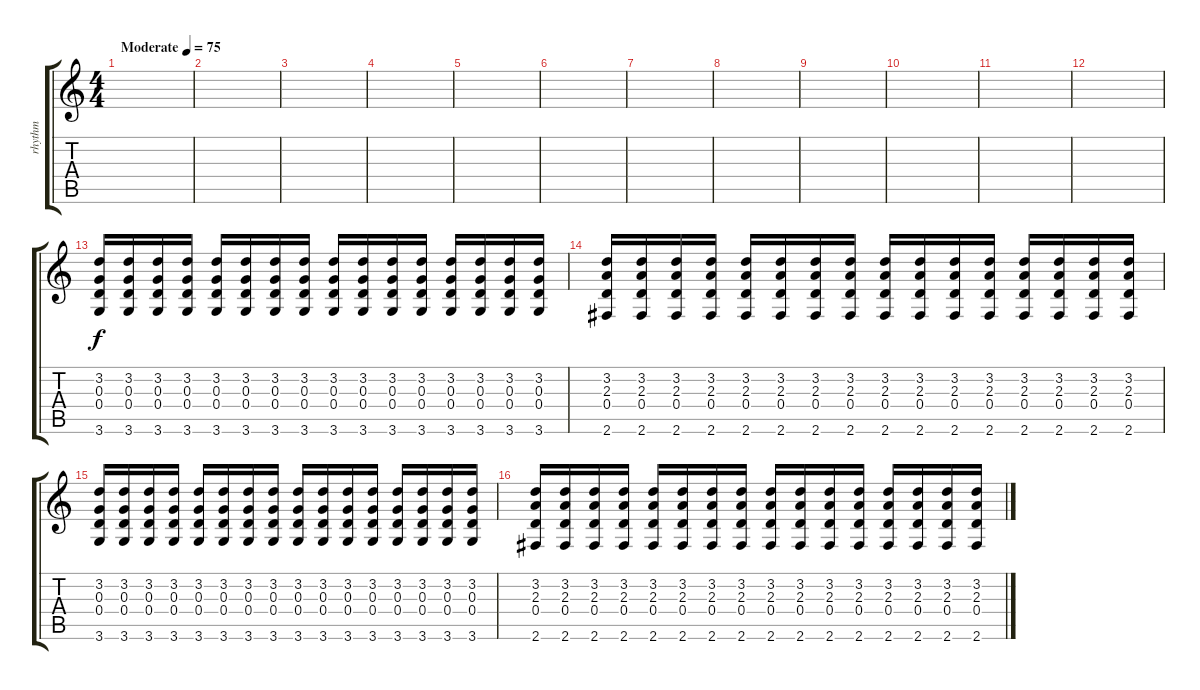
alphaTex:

\track ("rhythm" "rhythm") {instrument overdrivenguitar}
\staff {score tabs}
\tuning (E4 B3 G3 D3 A2 E2) {hide}
\ts (4 4)
\tempo (75 "Moderate")
\clef g2
\ks c
|
|
|
|
|
|
|
|
|
|
|
|
(3.2 0.3 0.4 3.6).16 (3.2 0.3 0.4 3.6).16 (3.2 0.3 0.4 3.6).16 (3.2 0.3 0.4 3.6).16 (3.2 0.3 0.4 3.6).16 (3.2 0.3 0.4 3.6).16 (3.2 0.3 0.4 3.6).16 (3.2 0.3 0.4 3.6).16 (3.2 0.3 0.4 3.6).16 (3.2 0.3 0.4 3.6).16 (3.2 0.3 0.4 3.6).16 (3.2 0.3 0.4 3.6).16 (3.2 0.3 0.4 3.6).16 (3.2 0.3 0.4 3.6).16 (3.2 0.3 0.4 3.6).16 (3.2 0.3 0.4 3.6).16 |
(3.2 2.3 0.4 2.6).16 (3.2 2.3 0.4 2.6).16 (3.2 2.3 0.4 2.6).16 (3.2 2.3 0.4 2.6).16 (3.2 2.3 0.4 2.6).16 (3.2 2.3 0.4 2.6).16 (3.2 2.3 0.4 2.6).16 (3.2 2.3 0.4 2.6).16 (3.2 2.3 0.4 2.6).16 (3.2 2.3 0.4 2.6).16 (3.2 2.3 0.4 2.6).16 (3.2 2.3 0.4 2.6).16 (3.2 2.3 0.4 2.6).16 (3.2 2.3 0.4 2.6).16 (3.2 2.3 0.4 2.6).16 (3.2 2.3 0.4 2.6).16 |
(3.2 0.3 0.4 3.6).16 (3.2 0.3 0.4 3.6).16 (3.2 0.3 0.4 3.6).16 (3.2 0.3 0.4 3.6).16 (3.2 0.3 0.4 3.6).16 (3.2 0.3 0.4 3.6).16 (3.2 0.3 0.4 3.6).16 (3.2 0.3 0.4 3.6).16 (3.2 0.3 0.4 3.6).16 (3.2 0.3 0.4 3.6).16 (3.2 0.3 0.4 3.6).16 (3.2 0.3 0.4 3.6).16 (3.2 0.3 0.4 3.6).16 (3.2 0.3 0.4 3.6).16 (3.2 0.3 0.4 3.6).16 (3.2 0.3 0.4 3.6).16 |
(3.2 2.3 0.4 2.6).16 (3.2 2.3 0.4 2.6).16 (3.2 2.3 0.4 2.6).16 (3.2 2.3 0.4 2.6).16 (3.2 2.3 0.4 2.6).16 (3.2 2.3 0.4 2.6).16 (3.2 2.3 0.4 2.6).16 (3.2 2.3 0.4 2.6).16 (3.2 2.3 0.4 2.6).16 (3.2 2.3 0.4 2.6).16 (3.2 2.3 0.4 2.6).16 (3.2 2.3 0.4 2.6).16 (3.2 2.3 0.4 2.6).16 (3.2 2.3 0.4 2.6).16 (3.2 2.3 0.4 2.6).16 (3.2 2.3 0.4 2.6).16
